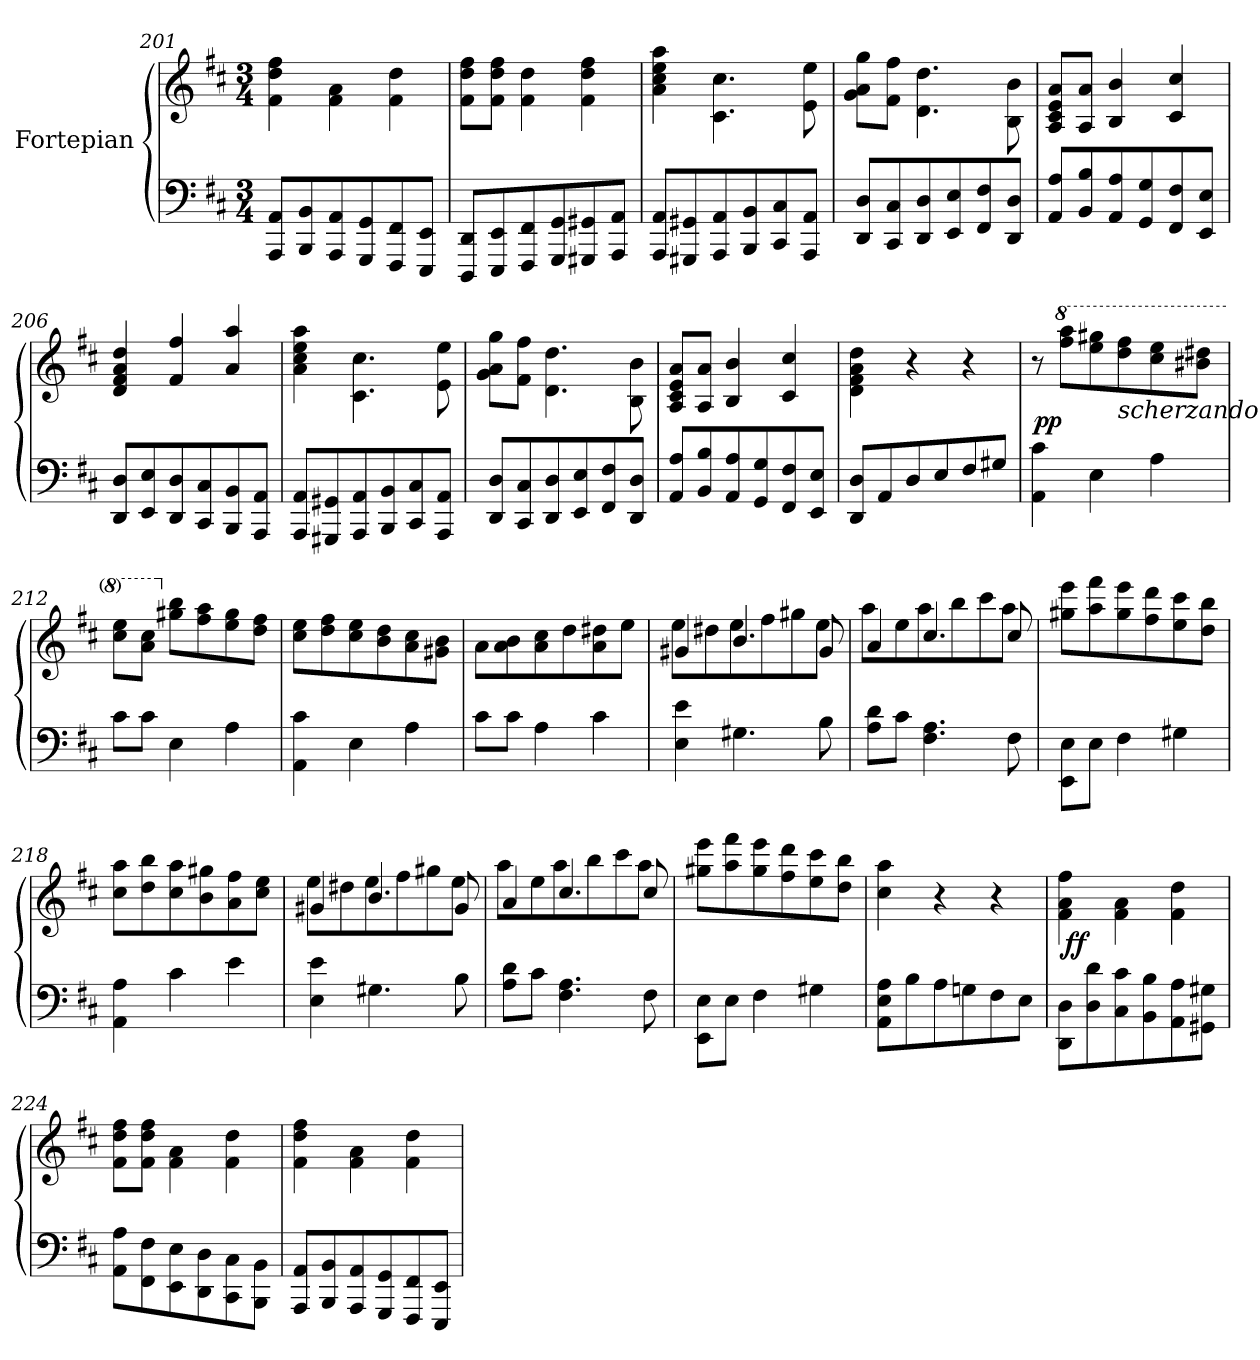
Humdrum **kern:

**kern	**kern	**dynam
*part1	*part1	*part1
*staff2	*staff1	*staff1/2
*I"Fortepian	*	*
*clefF4	*clefG2	*
*k[f#c#]	*k[f#c#]	*
*M3/4	*M3/4	*
=201	=201	=201
8AAA/ 8AA/L	4f#\ 4dd\ 4ff#\	.
8BBB/ 8BB/	.	.
8AAA/ 8AA/	4f#\ 4a\	.
8GGG/ 8GG/	.	.
8FFF#/ 8FF#/	4f#\ 4dd\	.
8EEE/ 8EE/J	.	.
=202	=202	=202
8DDD/ 8DD/L	8f#\ 8dd\ 8ff#\L	.
8EEE/ 8EE/	8f#\ 8dd\ 8ff#\J	.
8FFF#/ 8FF#/	4f#\ 4dd\	.
8GGG/ 8GG/	.	.
8GGG#X/ 8GG#X/	4f#\ 4dd\ 4ff#\	.
8AAA/ 8AA/J	.	.
=203	=203	=203
8AAA/ 8AA/L	4a\ 4cc#\ 4ee\ 4aa\	.
8GGG#X/ 8GG#X/	.	.
8AAA/ 8AA/	4.c#\ 4.cc#\	.
8BBB/ 8BB/	.	.
8CC#/ 8C#/	.	.
8AAA/ 8AA/J	8e\ 8ee\	.
=204	=204	=204
8DD/ 8D/L	8g\ 8a\ 8gg\L	.
8CC#/ 8C#/	8f#\ 8ff#\J	.
8DD/ 8D/	4.d\ 4.dd\	.
8EE/ 8E/	.	.
8FF#/ 8F#/	.	.
8DD/ 8D/J	8B\ 8b\	.
=205	=205	=205
8AA/ 8A/L	8A/ 8c#/ 8e/ 8a/L	.
8BB/ 8B/	8A/ 8a/J	.
8AA/ 8A/	4B/ 4b/	.
8GG/ 8G/	.	.
8FF#/ 8F#/	4c#/ 4cc#/	.
8EE/ 8E/J	.	.
=206	=206	=206
8DD/ 8D/L	4d/ 4f#/ 4a/ 4dd/	.
8EE/ 8E/	.	.
8DD/ 8D/	4f#/ 4ff#/	.
8CC#/ 8C#/	.	.
8BBB/ 8BB/	4a/ 4aa/	.
8AAA/ 8AA/J	.	.
=207	=207	=207
8AAA/ 8AA/L	4a\ 4cc#\ 4ee\ 4aa\	.
8GGG#X/ 8GG#X/	.	.
8AAA/ 8AA/	4.c#\ 4.cc#\	.
8BBB/ 8BB/	.	.
8CC#/ 8C#/	.	.
8AAA/ 8AA/J	8e\ 8ee\	.
=208	=208	=208
8DD/ 8D/L	8g\ 8a\ 8gg\L	.
8CC#/ 8C#/	8f#\ 8ff#\J	.
8DD/ 8D/	4.d\ 4.dd\	.
8EE/ 8E/	.	.
8FF#/ 8F#/	.	.
8DD/ 8D/J	8B\ 8b\	.
=209	=209	=209
8AA/ 8A/L	8A/ 8c#/ 8e/ 8a/L	.
8BB/ 8B/	8A/ 8a/J	.
8AA/ 8A/	4B/ 4b/	.
8GG/ 8G/	.	.
8FF#/ 8F#/	4c#/ 4cc#/	.
8EE/ 8E/J	.	.
=210	=210	=210
8DD/ 8D/L	4d\ 4f#\ 4a\ 4dd\	.
8AA/	.	.
8D/	4r	.
8E/	.	.
8F#/	4r	.
8G#X/J	.	.
=211	=211	=211
4AA\ 4c#\	8r	.
*	*8va	*
!	!	!LO:DY:rj
.	8fff#\ 8aaa\L	pp
4E\	8eee\ 8ggg#X\	.
!	!LO:TX:b:i:t=scherzando	!
.	8ddd\ 8fff#\	.
4A\	8ccc#\ 8eee\	.
.	8bb#X\ 8ddd#X\J	.
=212	=212	=212
8c#\L	8ccc#\ 8eee\L	.
8c#\J	8aa\ 8ccc#\J	.
*	*X8va	*
4E\	8gg#X\ 8bb\L	.
.	8ff#\ 8aa\	.
4A\	8ee\ 8gg#\	.
.	8dd\ 8ff#\J	.
=213	=213	=213
4AA\ 4c#\	8cc#\ 8ee\L	.
.	8dd\ 8ff#\	.
4E\	8cc#\ 8ee\	.
.	8b\ 8dd\	.
4A\	8a\ 8cc#\	.
.	8g#X\ 8b\J	.
=214	=214	=214
8c#\L	8a\L	.
8c#\J	8a\ 8b\	.
4A\	8a\ 8cc#\	.
.	8dd\	.
4c#\	8a\ 8dd#X\	.
.	8ee\J	.
=215	=215	=215
*	*^	*
4E\ 4e\	4g#X/	8ee\L	.
.	.	8dd#X\	.
4.G#X\	4.b/	8ee\	.
.	.	8ff#\	.
.	.	8gg#X\	.
8B\	8g#/	8ee\J	.
=216	=216	=216	=216
8A\ 8d\L	4a/	8aa\L	.
8c#\J	.	8ee\	.
4.F#\ 4.A\	4.cc#/	8aa\	.
.	.	8bb\	.
.	.	8ccc#\	.
8F#\	8cc#/	8aa\J	.
*	*v	*v	*
=217	=217	=217
8EE\ 8E\L	8gg#X\ 8eee\L	.
8E\J	8aa\ 8fff#\	.
4F#\	8gg#\ 8eee\	.
.	8ff#\ 8ddd\	.
4G#X\	8ee\ 8ccc#\	.
.	8dd\ 8bb\J	.
=218	=218	=218
4AA\ 4A\	8cc#\ 8aa\L	.
.	8dd\ 8bb\	.
4c#\	8cc#\ 8aa\	.
.	8b\ 8gg#X\	.
4e\	8a\ 8ff#\	.
.	8cc#\ 8ee\J	.
=219	=219	=219
*	*^	*
4E\ 4e\	4g#X/	8ee\L	.
.	.	8dd#X\	.
4.G#X\	4.b/	8ee\	.
.	.	8ff#\	.
.	.	8gg#X\	.
8B\	8g#/	8ee\J	.
=220	=220	=220	=220
8A\ 8d\L	4a/	8aa\L	.
8c#\J	.	8ee\	.
4.F#\ 4.A\	4.cc#/	8aa\	.
.	.	8bb\	.
.	.	8ccc#\	.
8F#\	8cc#/	8aa\J	.
*	*v	*v	*
=221	=221	=221
8EE\ 8E\L	8gg#X\ 8eee\L	.
8E\J	8aa\ 8fff#\	.
4F#\	8gg#\ 8eee\	.
.	8ff#\ 8ddd\	.
4G#X\	8ee\ 8ccc#\	.
.	8dd\ 8bb\J	.
=222	=222	=222
8AA\ 8E\ 8A\L	4cc#\ 4aa\	.
8B\	.	.
8A\	4r	.
8Gn\	.	.
8F#\	4r	.
8E\J	.	.
=223	=223	=223
*	*^	*
8DD\ 8D\L	4f#\ 4a\ 4ff#\	8ryy	.
!	!	!	!LO:DY:rj
8D\ 8d\	.	2ryy	ff
8C#\ 8c#\	4f#\ 4a\	.	.
8BB\ 8B\	.	.	.
8AA\ 8A\	4f#\ 4dd\	.	.
8GG#X\ 8G#X\J	.	8ryy	.
*	*v	*v	*
=224	=224	=224
8AA\ 8A\L	8f#\ 8dd\ 8ff#\L	.
8FF#\ 8F#\	8f#\ 8dd\ 8ff#\J	.
8EE\ 8E\	4f#\ 4a\	.
8DD\ 8D\	.	.
8CC#\ 8C#\	4f#\ 4dd\	.
8BBB\ 8BB\J	.	.
=225	=225	=225
8AAA/ 8AA/L	4f#\ 4dd\ 4ff#\	.
8BBB/ 8BB/	.	.
8AAA/ 8AA/	4f#\ 4a\	.
8GGG/ 8GG/	.	.
8FFF#/ 8FF#/	4f#\ 4dd\	.
8EEE/ 8EE/J	.	.
=	=	=
*-	*-	*-
